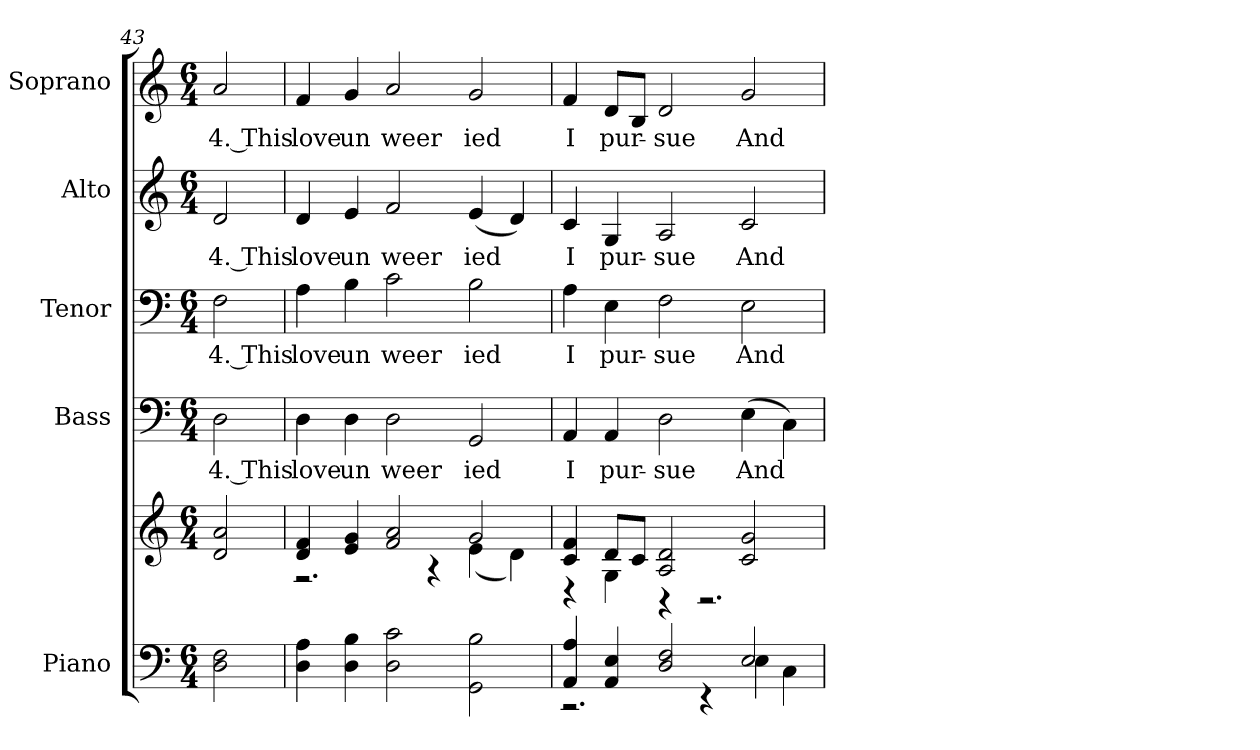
**kern	**kern	**kern	**text	**kern	**text	**kern	**text	**kern	**text
*part5	*part5	*part4	*part4	*part3	*part3	*part2	*part2	*part1	*part1
*staff6	*staff5	*staff4	*staff4	*staff3	*staff3	*staff2	*staff2	*staff1	*staff1
*I"Piano	*	*I"Bass	*	*I"Tenor	*	*I"Alto	*	*I"Soprano	*
*I'Pno.	*	*I'B.	*	*I'T.	*	*I'A.	*	*I'S.	*
*clefF4	*clefG2	*clefF4	*	*clefF4	*	*clefG2	*	*clefG2	*
*k[]	*k[]	*k[]	*	*k[]	*	*k[]	*	*k[]	*
*C:	*C:	*C:	*	*C:	*	*C:	*	*C:	*
*M6/4	*M6/4	*M6/4	*	*M6/4	*	*M6/4	*	*M6/4	*
=43	=43	=43	=43	=43	=43	=43	=43	=43	=43
!	!	!	!LO:LY:b:color=#000000	!	!	!	!	!	!
!	!	!	!	!	!LO:LY:b:color=#000000	!	!	!	!
!	!	!	!	!	!	!	!LO:LY:b:color=#000000	!	!
!	!	!	!	!	!	!	!	!	!LO:LY:b:color=#000000
2Di\ 2Fi	2di/ 2ai	2Di\	4. This	2Fi\	4. This	2di/	4. This	2ai/	4. This
=44	=44	=44	=44	=44	=44	=44	=44	=44	=44
*	*^	*	*	*	*	*	*	*	*
!	!	!	!	!LO:LY:b:color=#000000	!	!	!	!	!	!
!	!	!	!	!	!	!LO:LY:b:color=#000000	!	!	!	!
!	!	!	!	!	!	!	!	!LO:LY:b:color=#000000	!	!
!	!	!	!	!	!	!	!	!	!	!LO:LY:b:color=#000000
4Di\ 4Ai	4di/ 4fi	2.r	4Di\	love	4Ai\	love	4di/	love	4fi/	love
!	!	!	!	!LO:LY:b:color=#000000	!	!	!	!	!	!
!	!	!	!	!	!	!LO:LY:b:color=#000000	!	!	!	!
!	!	!	!	!	!	!	!	!LO:LY:b:color=#000000	!	!
!	!	!	!	!	!	!	!	!	!	!LO:LY:b:color=#000000
4Di\ 4Bi	4ei/ 4gi	.	4Di\	un	4Bi\	un	4ei/	un	4gi/	un
!	!	!	!	!LO:LY:b:color=#000000	!	!	!	!	!	!
!	!	!	!	!	!	!LO:LY:b:color=#000000	!	!	!	!
!	!	!	!	!	!	!	!	!LO:LY:b:color=#000000	!	!
!	!	!	!	!	!	!	!	!	!	!LO:LY:b:color=#000000
2Di\ 2ci	2fi/ 2ai	.	2Di\	weer	2ci\	weer	2fi/	weer	2ai/	weer
.	.	4r	.	.	.	.	.	.	.	.
!	!	!	!	!LO:LY:b:color=#000000	!	!	!	!	!	!
!	!	!	!	!	!	!LO:LY:b:color=#000000	!	!	!	!
!	!	!	!	!	!	!	!	!LO:LY:b:color=#000000	!	!
!	!	!	!	!	!	!	!	!	!	!LO:LY:b:color=#000000
2GGi\ 2Bi	2gi/	(4ei\	2GGi/	ied	2Bi\	ied	(4ei/	ied	2gi/	ied
.	.	4di\)	.	.	.	.	4di/)	.	.	.
=45	=45	=45	=45	=45	=45	=45	=45	=45	=45	=45
*^	*	*	*	*	*	*	*	*	*	*
!	!	!	!	!	!LO:LY:b:color=#000000	!	!	!	!	!	!
!	!	!	!	!	!	!	!LO:LY:b:color=#000000	!	!	!	!
!	!	!	!	!	!	!	!	!	!LO:LY:b:color=#000000	!	!
!	!	!	!	!	!	!	!	!	!	!	!LO:LY:b:color=#000000
4AAi/ 4Ai	2.r	4ci/ 4fi	4r	4AAi/	I	4Ai\	I	4ci/	I	4fi/	I
!	!	!	!	!	!LO:LY:b:color=#000000	!	!	!	!	!	!
!	!	!	!	!	!	!	!LO:LY:b:color=#000000	!	!	!	!
!	!	!	!	!	!	!	!	!	!LO:LY:b:color=#000000	!	!
!	!	!	!	!	!	!	!	!	!	!	!LO:LY:b:color=#000000
4AAi/ 4Ei	.	8di/L	4Gi\	4AAi/	pur-	4Ei\	pur-	4Gi/	pur-	8di/L	pur-
.	.	8ci/J	.	.	.	.	.	.	.	8Bi/J	.
!	!	!	!	!	!LO:LY:b:color=#000000	!	!	!	!	!	!
!	!	!	!	!	!	!	!LO:LY:b:color=#000000	!	!	!	!
!	!	!	!	!	!	!	!	!	!LO:LY:b:color=#000000	!	!
!	!	!	!	!	!	!	!	!	!	!	!LO:LY:b:color=#000000
2Di/ 2Fi	.	2Ai/ 2di	4r	2Di\	-sue	2Fi\	-sue	2Ai/	-sue	2di/	-sue
.	4r	.	2.r	.	.	.	.	.	.	.	.
!	!	!	!	!	!LO:LY:b:color=#000000	!	!	!	!	!	!
!	!	!	!	!	!	!	!LO:LY:b:color=#000000	!	!	!	!
!	!	!	!	!	!	!	!	!	!LO:LY:b:color=#000000	!	!
!	!	!	!	!	!	!	!	!	!	!	!LO:LY:b:color=#000000
2Ei/	4Ei\	2ci/ 2gi	.	(4Ei\	And	2Ei\	And	2ci/	And	2gi/	And
.	4Ci\	.	.	4Ci\)	.	.	.	.	.	.	.
*v	*v	*	*	*	*	*	*	*	*	*	*
*	*v	*v	*	*	*	*	*	*	*	*
=	=	=	=	=	=	=	=	=	=
*-	*-	*-	*-	*-	*-	*-	*-	*-	*-
